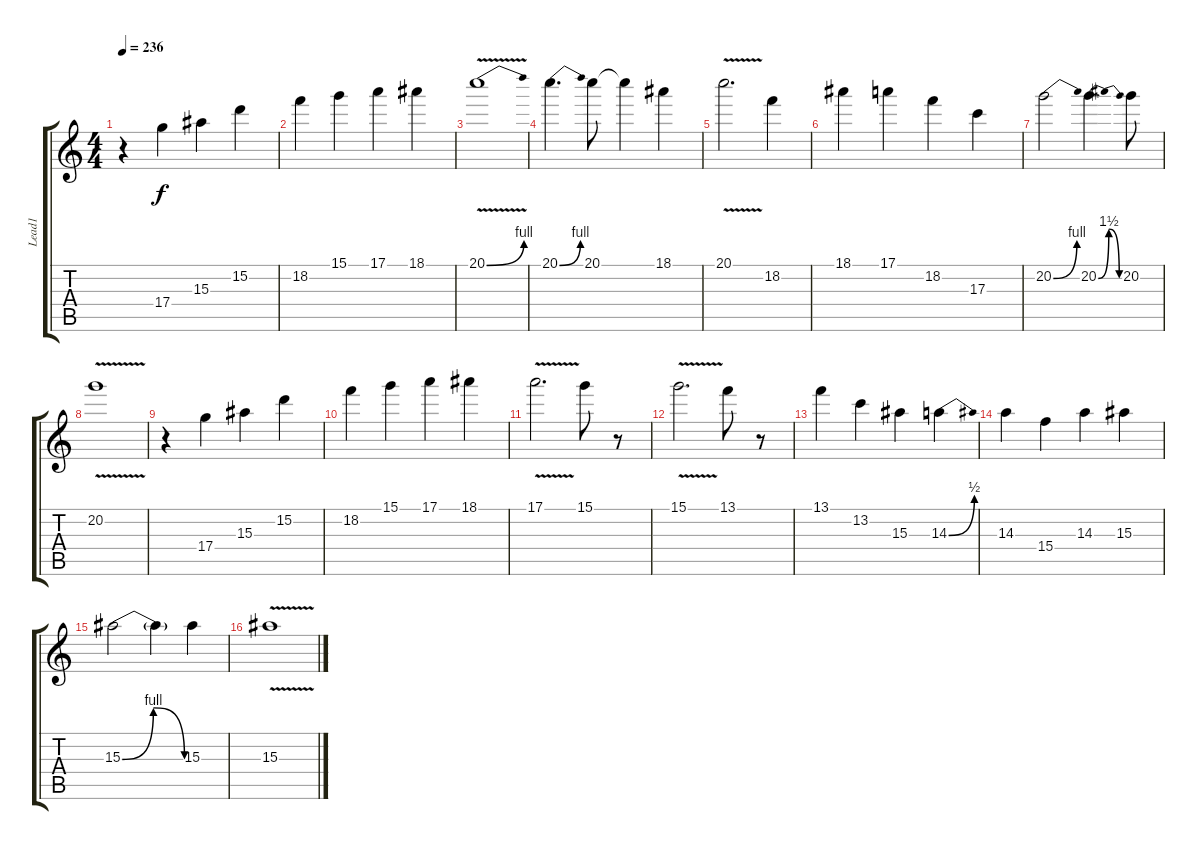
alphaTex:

\track ("Lead1" "Lead1") {instrument distortionguitar}
\staff {score tabs}
\tuning (E4 B3 G3 D3 A2 E2) {hide}
\ts (4 4)
\tempo 236
\clef g2
\ks c
r.4{dy f} 17.4.4 15.3.4 15.2.4 |
18.2.4 15.1.4 17.1.4 18.1.4 |
20.1{be (bend 0 0 60 4) v}.1 |
20.1{be (bend 0 0 60 4)}.4{d} 20.1.8 20.1{t}.4 18.1.4 |
20.1{v}.2{d} 18.2.4 |
18.1.4 17.1.4 18.2.4 17.3.4 |
20.2{be (bend 0 0 60 4)}.2 20.2{be (bendrelease 0 0 15 6 45 6 60 0)}.4{d} 20.2.8 |
20.2{v}.1 |
r.4 17.4.4 15.3.4 15.2.4 |
18.2.4 15.1.4 17.1.4 18.1.4 |
17.1{v}.2{d} 15.1.8 r.8 |
15.1{v}.2{d} 13.1.8 r.8 |
13.1.4 13.2.4 15.3.4 14.3{be (bend 0 0 60 2)}.4 |
14.3.4 15.4.4 14.3.4 15.3.4 |
15.3{be (bendrelease 0 0 15 4 15 4 60 0)}.2 15.3{t}.4 15.3.4 |
15.3{v}.1
